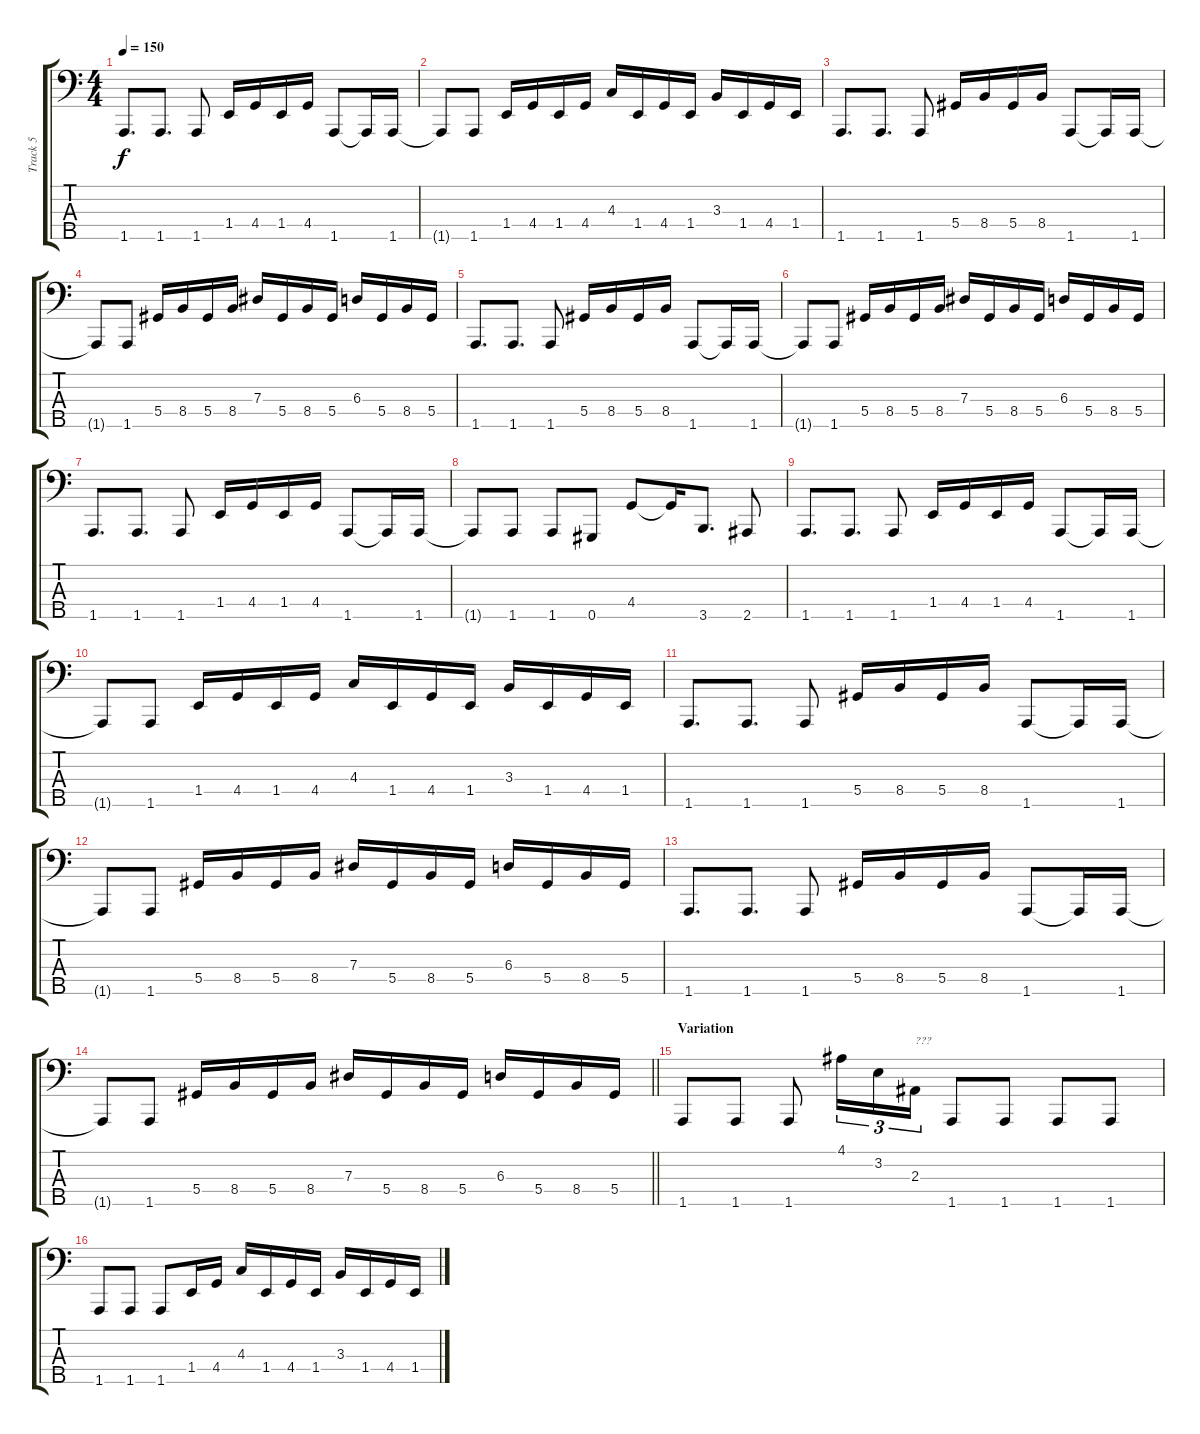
\track ("Track 5" "Track 5") {instrument electricbasspick}
\staff {score tabs}
\tuning (Gb2 Db2 Ab1 Eb1 Ab0) {hide}
\ts (4 4)
\tempo 150
\clef f4
\ks c
1.5.8{d dy f} 1.5.8{d} 1.5.8 1.4.16 4.4.16 1.4.16 4.4.16 1.5.8 1.5{t}.16 1.5.16 |
1.5{t}.8 1.5.8 1.4.16 4.4.16 1.4.16 4.4.16 4.3.16 1.4.16 4.4.16 1.4.16 3.3.16 1.4.16 4.4.16 1.4.16 |
1.5.8{d} 1.5.8{d} 1.5.8 5.4.16 8.4.16 5.4.16 8.4.16 1.5.8 1.5{t}.16 1.5.16 |
1.5{t}.8 1.5.8 5.4.16 8.4.16 5.4.16 8.4.16 7.3.16 5.4.16 8.4.16 5.4.16 6.3.16 5.4.16 8.4.16 5.4.16 |
1.5.8{d} 1.5.8{d} 1.5.8 5.4.16 8.4.16 5.4.16 8.4.16 1.5.8 1.5{t}.16 1.5.16 |
1.5{t}.8 1.5.8 5.4.16 8.4.16 5.4.16 8.4.16 7.3.16 5.4.16 8.4.16 5.4.16 6.3.16 5.4.16 8.4.16 5.4.16 |
1.5.8{d} 1.5.8{d} 1.5.8 1.4.16 4.4.16 1.4.16 4.4.16 1.5.8 1.5{t}.16 1.5.16 |
1.5{t}.8 1.5.8 1.5.8 0.5.8 4.4.8 4.4{t}.16 3.5.8{d} 2.5.8 |
1.5.8{d} 1.5.8{d} 1.5.8 1.4.16 4.4.16 1.4.16 4.4.16 1.5.8 1.5{t}.16 1.5.16 |
1.5{t}.8 1.5.8 1.4.16 4.4.16 1.4.16 4.4.16 4.3.16 1.4.16 4.4.16 1.4.16 3.3.16 1.4.16 4.4.16 1.4.16 |
1.5.8{d} 1.5.8{d} 1.5.8 5.4.16 8.4.16 5.4.16 8.4.16 1.5.8 1.5{t}.16 1.5.16 |
1.5{t}.8 1.5.8 5.4.16 8.4.16 5.4.16 8.4.16 7.3.16 5.4.16 8.4.16 5.4.16 6.3.16 5.4.16 8.4.16 5.4.16 |
1.5.8{d} 1.5.8{d} 1.5.8 5.4.16 8.4.16 5.4.16 8.4.16 1.5.8 1.5{t}.16 1.5.16 |
\barLineRight lightlight
1.5{t}.8 1.5.8 5.4.16 8.4.16 5.4.16 8.4.16 7.3.16 5.4.16 8.4.16 5.4.16 6.3.16 5.4.16 8.4.16 5.4.16 |
\section ("" "Variation")
1.5.8 1.5.8 1.5.8 4.1.16{tu (3 2)} 3.2.16{tu (3 2)} 2.3.16{tu (3 2) txt "???"} 1.5.8 1.5.8 1.5.8 1.5.8 |
1.5.8 1.5.8 1.5.8 1.4.16 4.4.16 4.3.16 1.4.16 4.4.16 1.4.16 3.3.16 1.4.16 4.4.16 1.4.16
